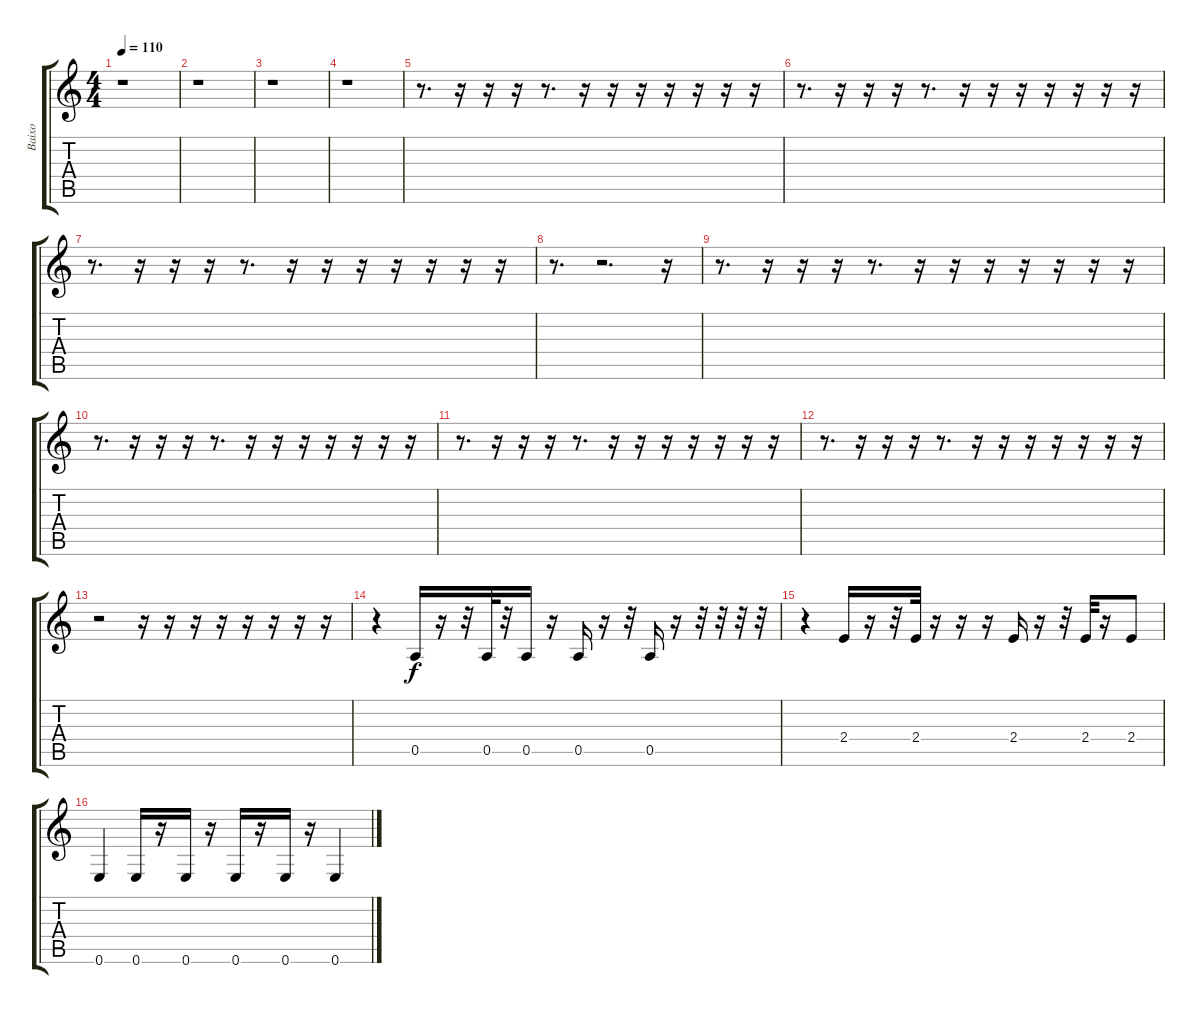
\track ("Baixo" "Baixo") {instrument electricbasspick}
\staff {score tabs}
\tuning (E4 B3 G3 D3 A2 E2) {hide}
\ts (4 4)
\tempo 110
\clef g2
\ks c
r.1{dy f instrument electricbasspick} |
r.1 |
r.1 |
r.1 |
r.8{d} r.16 r.16 r.16 r.8{d} r.16 r.16 r.16 r.16 r.16 r.16 r.16 |
r.8{d} r.16 r.16 r.16 r.8{d} r.16 r.16 r.16 r.16 r.16 r.16 r.16 |
r.8{d} r.16 r.16 r.16 r.8{d} r.16 r.16 r.16 r.16 r.16 r.16 r.16 |
r.8{d} r.2{d} r.16 |
r.8{d} r.16 r.16 r.16 r.8{d} r.16 r.16 r.16 r.16 r.16 r.16 r.16 |
r.8{d} r.16 r.16 r.16 r.8{d} r.16 r.16 r.16 r.16 r.16 r.16 r.16 |
r.8{d} r.16 r.16 r.16 r.8{d} r.16 r.16 r.16 r.16 r.16 r.16 r.16 |
r.8{d} r.16 r.16 r.16 r.8{d} r.16 r.16 r.16 r.16 r.16 r.16 r.16 |
r.2 r.16 r.16 r.16 r.16 r.16 r.16 r.16 r.16 |
r.4 0.5.16 r.16 r.32 0.5.32 r.32 0.5.16 r.16 0.5.16 r.16 r.32 0.5.16 r.16 r.32 r.32 r.32 r.32 |
r.4 2.4.16 r.16 r.32 2.4.32 r.16 r.16 r.16 2.4.16 r.16 r.32 2.4.32 r.16 2.4.8 |
0.6.4 0.6.16 r.16 0.6.16 r.16 0.6.16 r.16 0.6.16 r.16 0.6.4
